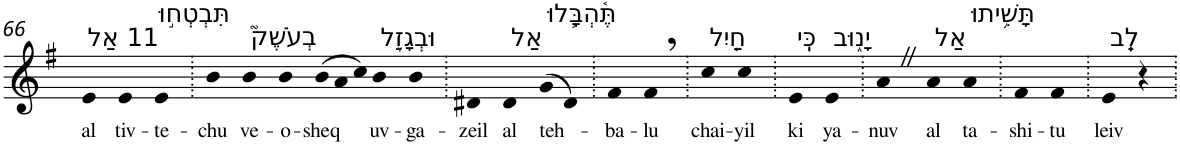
**kern	**text
*part1	*part1
*staff1	*staff1
*I"Piano	*
*I'Pno	*
!!LO:PB:g=z
*clefG2	*
*k[f#]	*
*G:	*
=66	=66
!LO:TX:a:t=11 אַל	!
!	!LO:LY:b
4e	al
!LO:TX:a:t=תִּבְטְח֣וּ	!
!	!LO:LY:b
4e	tiv-
!	!LO:LY:b
4e	-te-
=67.	=67.
!	!LO:LY:b
4b	-chu
!LO:TX:a:t=בְעֹשֶׁק֮	!
!	!LO:LY:b
4b	ve-
!	!LO:LY:b
4b	-o-
*Xtuplet	*
!	!LO:LY:b
(>12b	-sheq
12a	.
12cc)	.
!LO:TX:a:t=וּבְגָזֵ֪ל	!
!	!LO:LY:b
4b	uv-
!	!LO:LY:b
4b	-ga-
=68.	=68.
!	!LO:LY:b
4d#X	-zeil
!LO:TX:a:t=אַל	!
!	!LO:LY:b
4d#	al
!LO:TX:a:t=תֶּ֫הְבָּ֥לוּ	!
!	!LO:LY:b
(>8g	teh-
8d#)	.
=69.	=69.
!	!LO:LY:b
4f#	-ba-
!	!LO:LY:b
4f#,	-lu
=70.	=70.
!LO:TX:a:t=חַ֤יִל	!
!	!LO:LY:b
4cc	chai-
!	!LO:LY:b
4cc	-yil
=71.	=71.
!LO:TX:a:t=כִּֽי	!
!	!LO:LY:b
4e	ki
!LO:TX:a:t=יָנ֑וּב	!
!	!LO:LY:b
4e	ya-
=72.	=72.
!	!LO:LY:b
4aZ	-nuv
!LO:TX:a:t=אַל	!
!	!LO:LY:b
4a	al
!LO:TX:a:t=תָּשִׁ֥יתוּ	!
!	!LO:LY:b
4a	ta-
=73.	=73.
!	!LO:LY:b
4f#	-shi-
!	!LO:LY:b
4f#	-tu
=74.	=74.
!LO:TX:a:t=לֵֽב	!
!	!LO:LY:b
4e	leiv
4r	.
=.	=.
*-	*-
